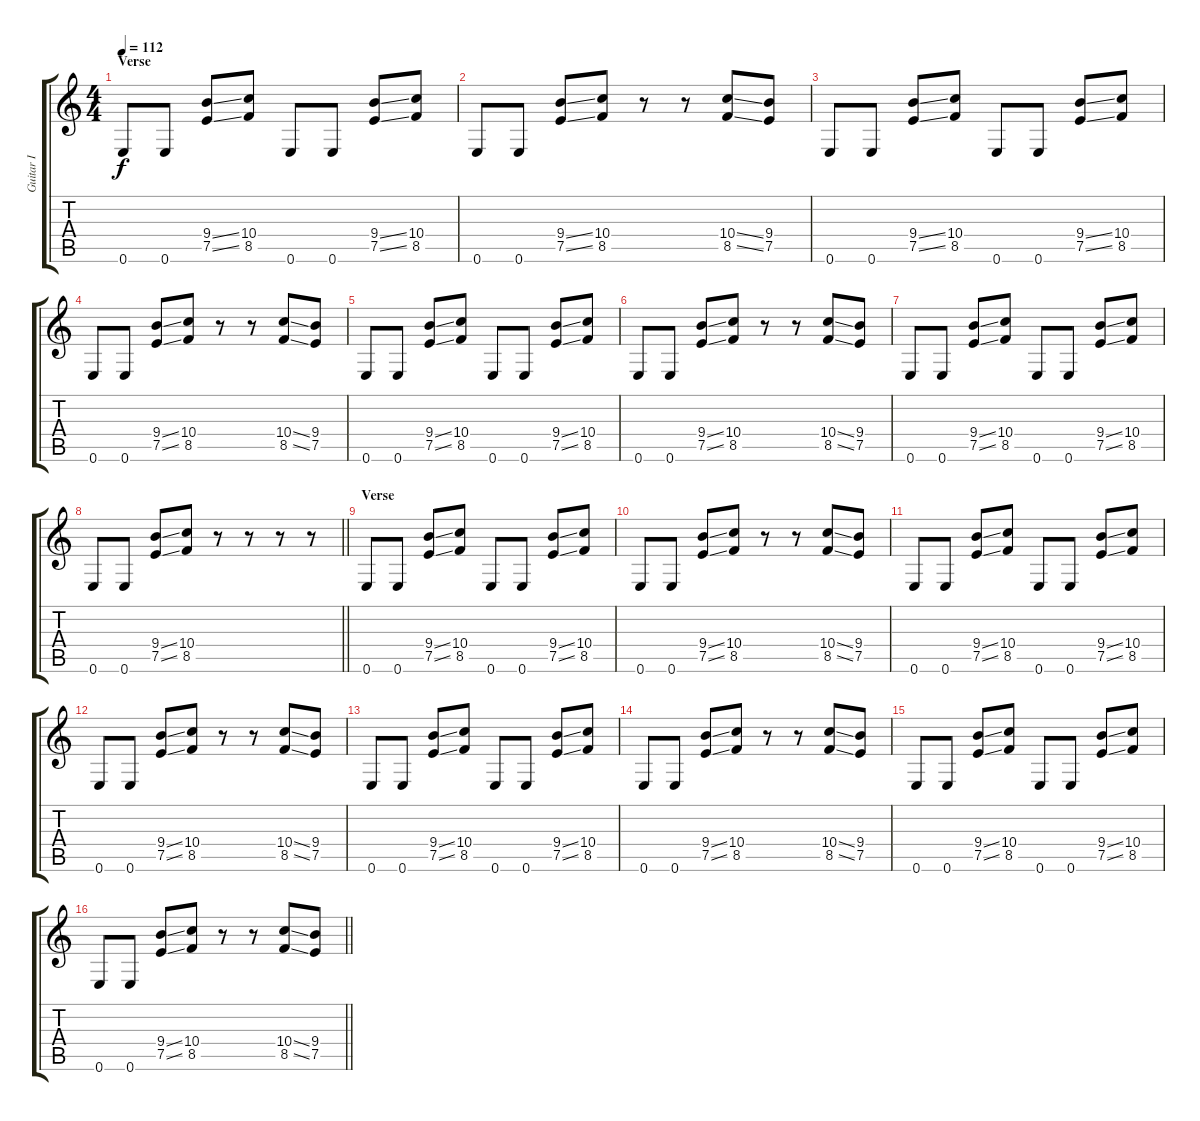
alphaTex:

\track ("Guitar I" "Guitar I") {instrument distortionguitar}
\staff {score tabs}
\tuning (E4 B3 G3 D3 A2 E2) {hide}
\ts (4 4)
\section ("" "Verse")
\tempo 112
\clef g2
\ks c
0.6.8{dy f} 0.6.8 (9.4{ss} 7.5{ss}).8 (10.4 8.5).8 0.6.8 0.6.8 (9.4{ss} 7.5{ss}).8 (10.4 8.5).8 |
0.6.8 0.6.8 (9.4{ss} 7.5{ss}).8 (10.4 8.5).8 r.8 r.8 (10.4{ss} 8.5{ss}).8 (9.4 7.5).8 |
0.6.8 0.6.8 (9.4{ss} 7.5{ss}).8 (10.4 8.5).8 0.6.8 0.6.8 (9.4{ss} 7.5{ss}).8 (10.4 8.5).8 |
0.6.8 0.6.8 (9.4{ss} 7.5{ss}).8 (10.4 8.5).8 r.8 r.8 (10.4{ss} 8.5{ss}).8 (9.4 7.5).8 |
0.6.8 0.6.8 (9.4{ss} 7.5{ss}).8 (10.4 8.5).8 0.6.8 0.6.8 (9.4{ss} 7.5{ss}).8 (10.4 8.5).8 |
0.6.8 0.6.8 (9.4{ss} 7.5{ss}).8 (10.4 8.5).8 r.8 r.8 (10.4{ss} 8.5{ss}).8 (9.4 7.5).8 |
0.6.8 0.6.8 (9.4{ss} 7.5{ss}).8 (10.4 8.5).8 0.6.8 0.6.8 (9.4{ss} 7.5{ss}).8 (10.4 8.5).8 |
\barLineRight lightlight
0.6.8 0.6.8 (9.4{ss} 7.5{ss}).8 (10.4 8.5).8 r.8 r.8 r.8 r.8 |
\section ("" "Verse")
0.6.8 0.6.8 (9.4{ss} 7.5{ss}).8 (10.4 8.5).8 0.6.8 0.6.8 (9.4{ss} 7.5{ss}).8 (10.4 8.5).8 |
0.6.8 0.6.8 (9.4{ss} 7.5{ss}).8 (10.4 8.5).8 r.8 r.8 (10.4{ss} 8.5{ss}).8 (9.4 7.5).8 |
0.6.8 0.6.8 (9.4{ss} 7.5{ss}).8 (10.4 8.5).8 0.6.8 0.6.8 (9.4{ss} 7.5{ss}).8 (10.4 8.5).8 |
0.6.8 0.6.8 (9.4{ss} 7.5{ss}).8 (10.4 8.5).8 r.8 r.8 (10.4{ss} 8.5{ss}).8 (9.4 7.5).8 |
0.6.8 0.6.8 (9.4{ss} 7.5{ss}).8 (10.4 8.5).8 0.6.8 0.6.8 (9.4{ss} 7.5{ss}).8 (10.4 8.5).8 |
0.6.8 0.6.8 (9.4{ss} 7.5{ss}).8 (10.4 8.5).8 r.8 r.8 (10.4{ss} 8.5{ss}).8 (9.4 7.5).8 |
0.6.8 0.6.8 (9.4{ss} 7.5{ss}).8 (10.4 8.5).8 0.6.8 0.6.8 (9.4{ss} 7.5{ss}).8 (10.4 8.5).8 |
\barLineRight lightlight
0.6.8 0.6.8 (9.4{ss} 7.5{ss}).8 (10.4 8.5).8 r.8 r.8 (10.4{ss} 8.5{ss}).8 (9.4 7.5).8
